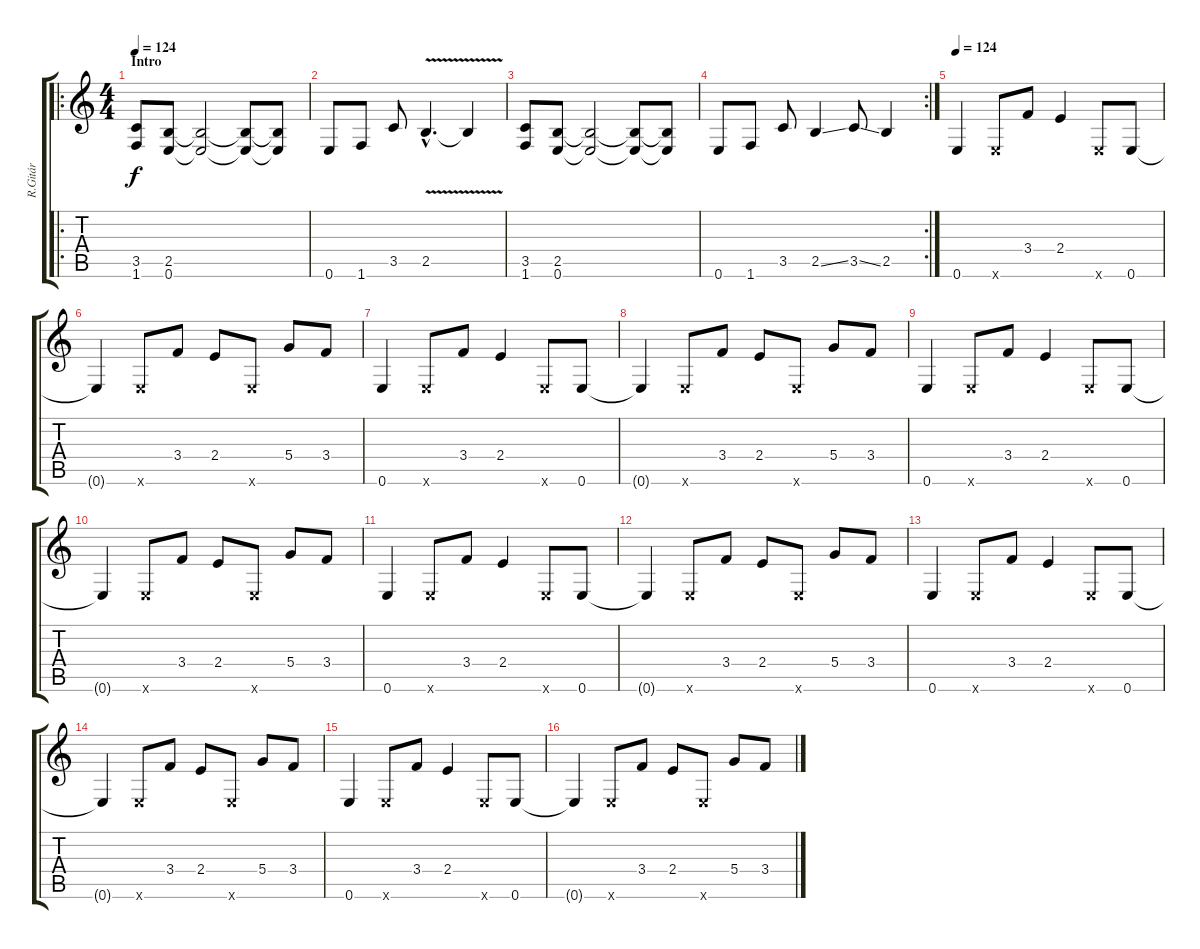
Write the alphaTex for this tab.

\track ("R.Gitár" "R.Gitár") {instrument overdrivenguitar}
\staff {score tabs}
\tuning (E4 B3 G3 D3 A2 E2) {hide}
\ro
\ts (4 4)
\section ("" "Intro")
\tempo 124
\tempo 110
\tempo 124
\clef g2
\ks c
(3.5 1.6).8{dy f instrument overdrivenguitar} (2.5 0.6).8 (2.5{t} 0.6{t}).2 (2.5{t} 0.6{t}).8 (2.5{t} 0.6{t}).8 |
0.6.8 1.6.8 3.5.8 2.5{v hac}.4{d} 2.5{t}.4 |
(3.5 1.6).8 (2.5 0.6).8 (2.5{t} 0.6{t}).2 (2.5{t} 0.6{t}).8 (2.5{t} 0.6{t}).8 |
\rc 2
0.6.8 1.6.8 3.5.8 2.5{ss}.4 3.5{ss}.8 2.5.4 |
\tempo 124
0.6.4 0.6{x}.8 3.4.8 2.4.4 0.6{x}.8 0.6.8 |
0.6{t}.4 0.6{x}.8 3.4.8 2.4.8 0.6{x}.8 5.4.8 3.4.8 |
0.6.4 0.6{x}.8 3.4.8 2.4.4 0.6{x}.8 0.6.8 |
0.6{t}.4 0.6{x}.8 3.4.8 2.4.8 0.6{x}.8 5.4.8 3.4.8 |
0.6.4 0.6{x}.8 3.4.8 2.4.4 0.6{x}.8 0.6.8 |
0.6{t}.4 0.6{x}.8 3.4.8 2.4.8 0.6{x}.8 5.4.8 3.4.8 |
0.6.4 0.6{x}.8 3.4.8 2.4.4 0.6{x}.8 0.6.8 |
0.6{t}.4 0.6{x}.8 3.4.8 2.4.8 0.6{x}.8 5.4.8 3.4.8 |
0.6.4 0.6{x}.8 3.4.8 2.4.4 0.6{x}.8 0.6.8 |
0.6{t}.4 0.6{x}.8 3.4.8 2.4.8 0.6{x}.8 5.4.8 3.4.8 |
0.6.4 0.6{x}.8 3.4.8 2.4.4 0.6{x}.8 0.6.8 |
0.6{t}.4 0.6{x}.8 3.4.8 2.4.8 0.6{x}.8 5.4.8 3.4.8
